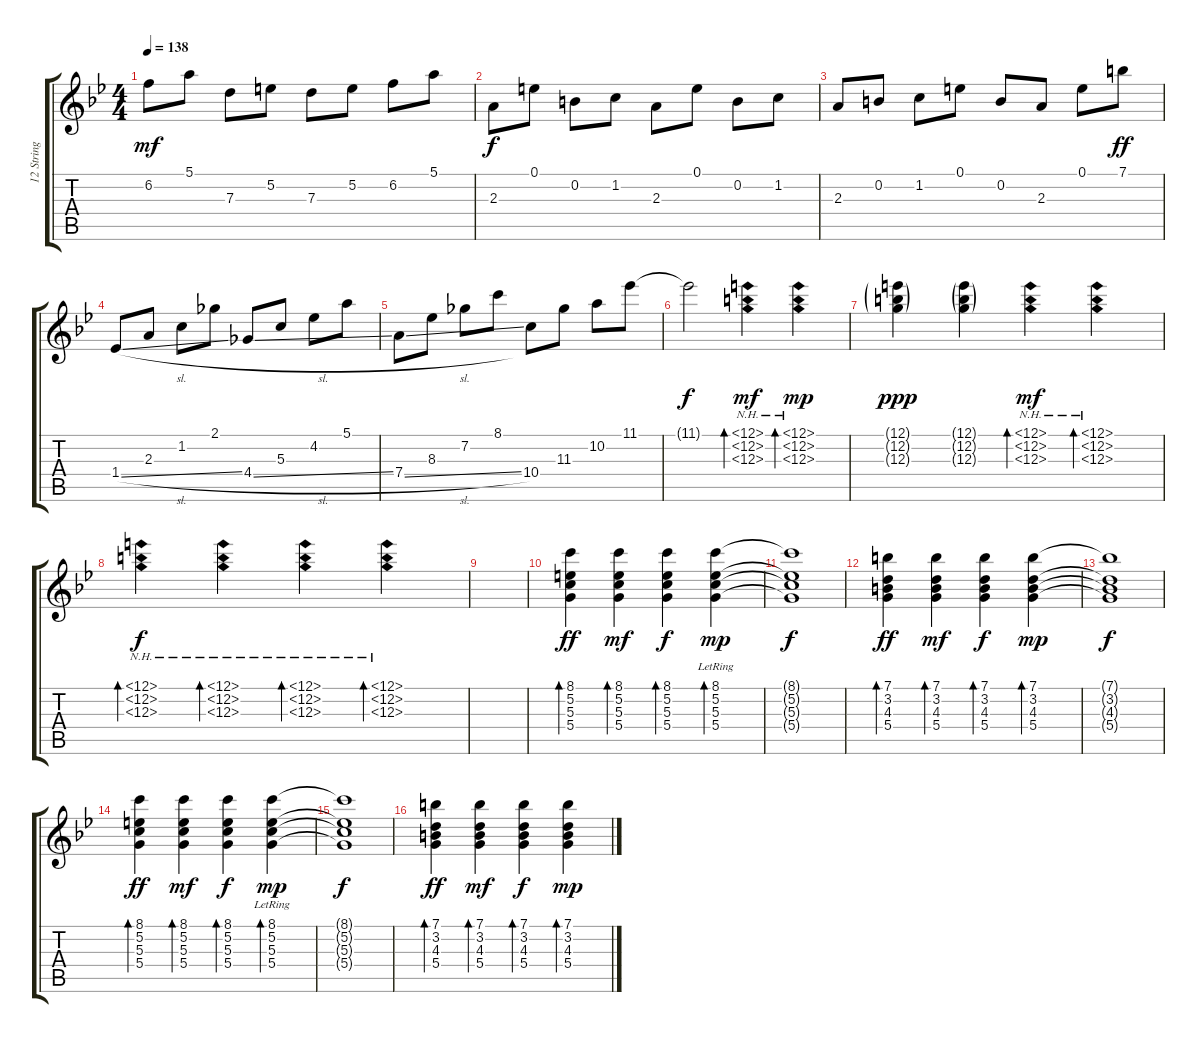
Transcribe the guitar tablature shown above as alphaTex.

\track ("12 String Guitar" "12 String ") {instrument acousticguitarnylon}
\staff {score tabs}
\tuning (E4 B3 G3 D3 A2 E2) {hide}
\ts (4 4)
\tempo 138
\clef g2
\ks gminor
6.2.8{dy mf} 5.1.8 7.3.8 5.2.8 7.3.8 5.2.8 6.2.8 5.1.8 |
2.3.8{dy f} 0.1.8 0.2.8 1.2.8 2.3.8 0.1.8 0.2.8 1.2.8 |
2.3.8 0.2.8 1.2.8 0.1.8 0.2.8 2.3.8 0.1.8 7.1.8{dy ff} |
1.4{sl}.8 2.3.8 1.2.8 2.1.8 4.4{sl}.8 5.3.8 4.2.8 5.1.8 |
7.4{sl}.8 8.3.8 7.2.8 8.1.8 10.4.8 11.3.8 10.2.8 11.1.8 |
11.1{t}.2{dy f} (12.1{nh} 12.2{nh} 12.3{nh}).4{bd 480 dy mf} (12.1{nh} 12.2{nh} 12.3{nh}).4{bd 480 dy mp} |
(12.1{g} 12.2{g} 12.3{g}).4{dy ppp} (12.1{g} 12.2{g} 12.3{g}).4 (12.1{nh} 12.2{nh} 12.3{nh}).4{bd 480 dy mf} (12.1{nh} 12.2{nh} 12.3{nh}).4{bd 480} |
(12.1{nh} 12.2{nh} 12.3{nh}).4{bd 480 dy f} (12.1{nh} 12.2{nh} 12.3{nh}).4{bd 480} (12.1{nh} 12.2{nh} 12.3{nh}).4{bd 480} (12.1{nh} 12.2{nh} 12.3{nh}).4{bd 480} |
|
(8.1 5.2 5.3 5.4).4{bd 480 dy ff} (8.1 5.2 5.3 5.4).4{bd 480 dy mf} (8.1 5.2 5.3 5.4).4{bd 480 dy f} (8.1{lr} 5.2{lr} 5.3{lr} 5.4{lr}).4{bd 480 dy mp} |
(8.1{t} 5.2{t} 5.3{t} 5.4{t}).1{dy f} |
(7.1 3.2 4.3 5.4).4{bd 480 dy ff} (7.1 3.2 4.3 5.4).4{bd 480 dy mf} (7.1 3.2 4.3 5.4).4{bd 480 dy f} (7.1 3.2 4.3 5.4).4{bd 480 dy mp} |
(7.1{t} 3.2{t} 4.3{t} 5.4{t}).1{dy f} |
(8.1 5.2 5.3 5.4).4{bd 480 dy ff} (8.1 5.2 5.3 5.4).4{bd 480 dy mf} (8.1 5.2 5.3 5.4).4{bd 480 dy f} (8.1{lr} 5.2{lr} 5.3{lr} 5.4{lr}).4{bd 480 dy mp} |
(8.1{t} 5.2{t} 5.3{t} 5.4{t}).1{dy f} |
(7.1 3.2 4.3 5.4).4{bd 480 dy ff} (7.1 3.2 4.3 5.4).4{bd 480 dy mf} (7.1 3.2 4.3 5.4).4{bd 480 dy f} (7.1 3.2 4.3 5.4).4{bd 480 dy mp}
